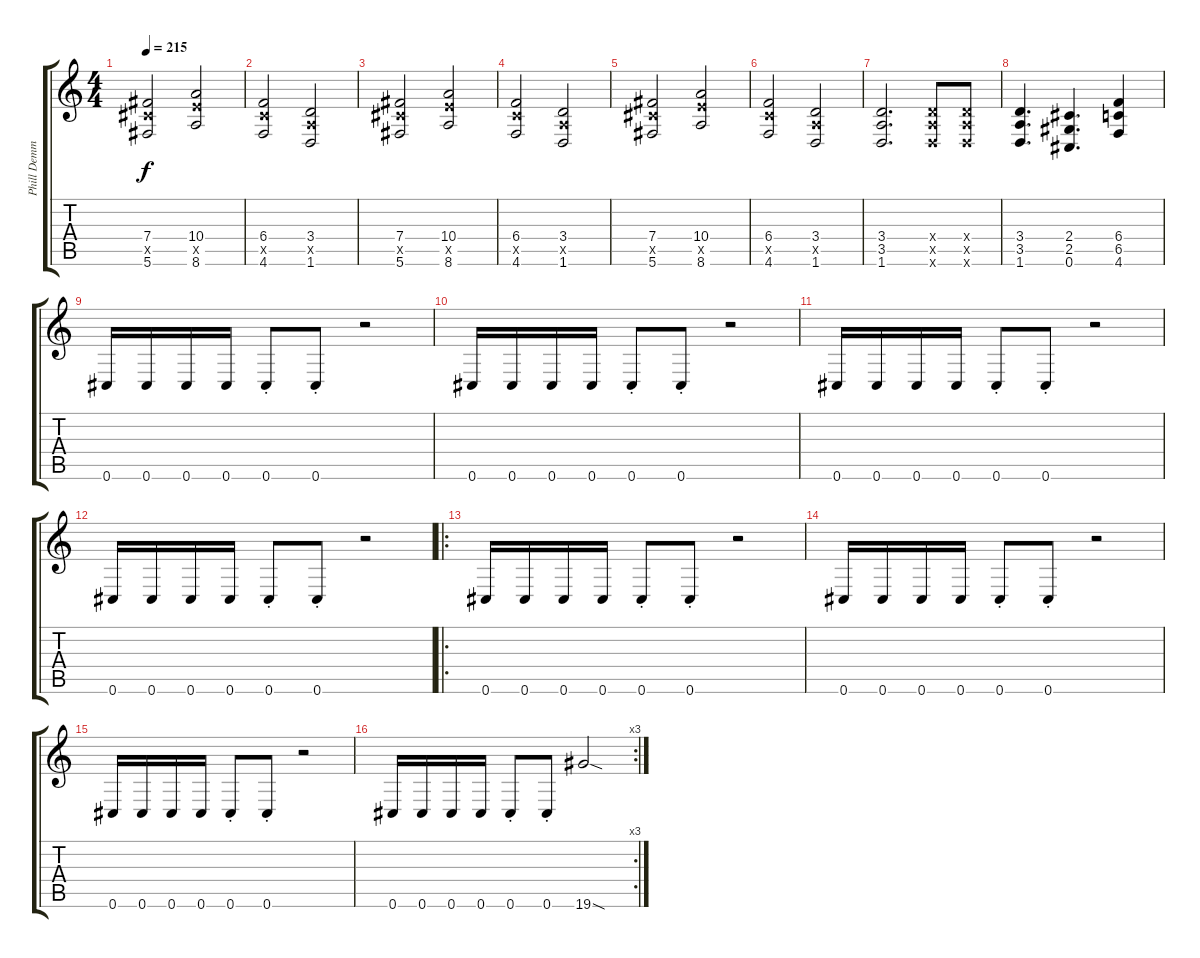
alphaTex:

\track ("Phill Demmel" "Phill Demm") {instrument distortionguitar}
\staff {score tabs}
\tuning (Db4 Ab3 E3 B2 Gb2 Db2) {hide}
\ts (4 4)
\tempo 215
\clef g2
\ks c
(7.4 7.5{x} 5.6).2{dy f} (10.4 10.5{x} 8.6).2 |
(6.4 6.5{x} 4.6).2 (3.4 3.5{x} 1.6).2 |
(7.4 7.5{x} 5.6).2 (10.4 10.5{x} 8.6).2 |
(6.4 6.5{x} 4.6).2 (3.4 3.5{x} 1.6).2 |
(7.4 7.5{x} 5.6).2 (10.4 10.5{x} 8.6).2 |
(6.4 6.5{x} 4.6).2 (3.4 3.5{x} 1.6).2 |
(3.4 3.5 1.6).2{d} (3.4{x} 3.5{x} 1.6{x}).8 (3.4{x} 3.5{x} 1.6{x}).8 |
(3.4 3.5 1.6).4{d} (2.4 2.5 0.6).4{d} (6.4 6.5 4.6).4 |
0.6.16 0.6.16 0.6.16 0.6.16 0.6{st}.8 0.6{st}.8 r.2 |
0.6.16 0.6.16 0.6.16 0.6.16 0.6{st}.8 0.6{st}.8 r.2 |
0.6.16 0.6.16 0.6.16 0.6.16 0.6{st}.8 0.6{st}.8 r.2 |
0.6.16 0.6.16 0.6.16 0.6.16 0.6{st}.8 0.6{st}.8 r.2 |
\ro
0.6.16 0.6.16 0.6.16 0.6.16 0.6{st}.8 0.6{st}.8 r.2 |
0.6.16 0.6.16 0.6.16 0.6.16 0.6{st}.8 0.6{st}.8 r.2 |
0.6.16 0.6.16 0.6.16 0.6.16 0.6{st}.8 0.6{st}.8 r.2 |
\rc 3
0.6.16 0.6.16 0.6.16 0.6.16 0.6{st}.8 0.6{st}.8 19.6{sod}.2
